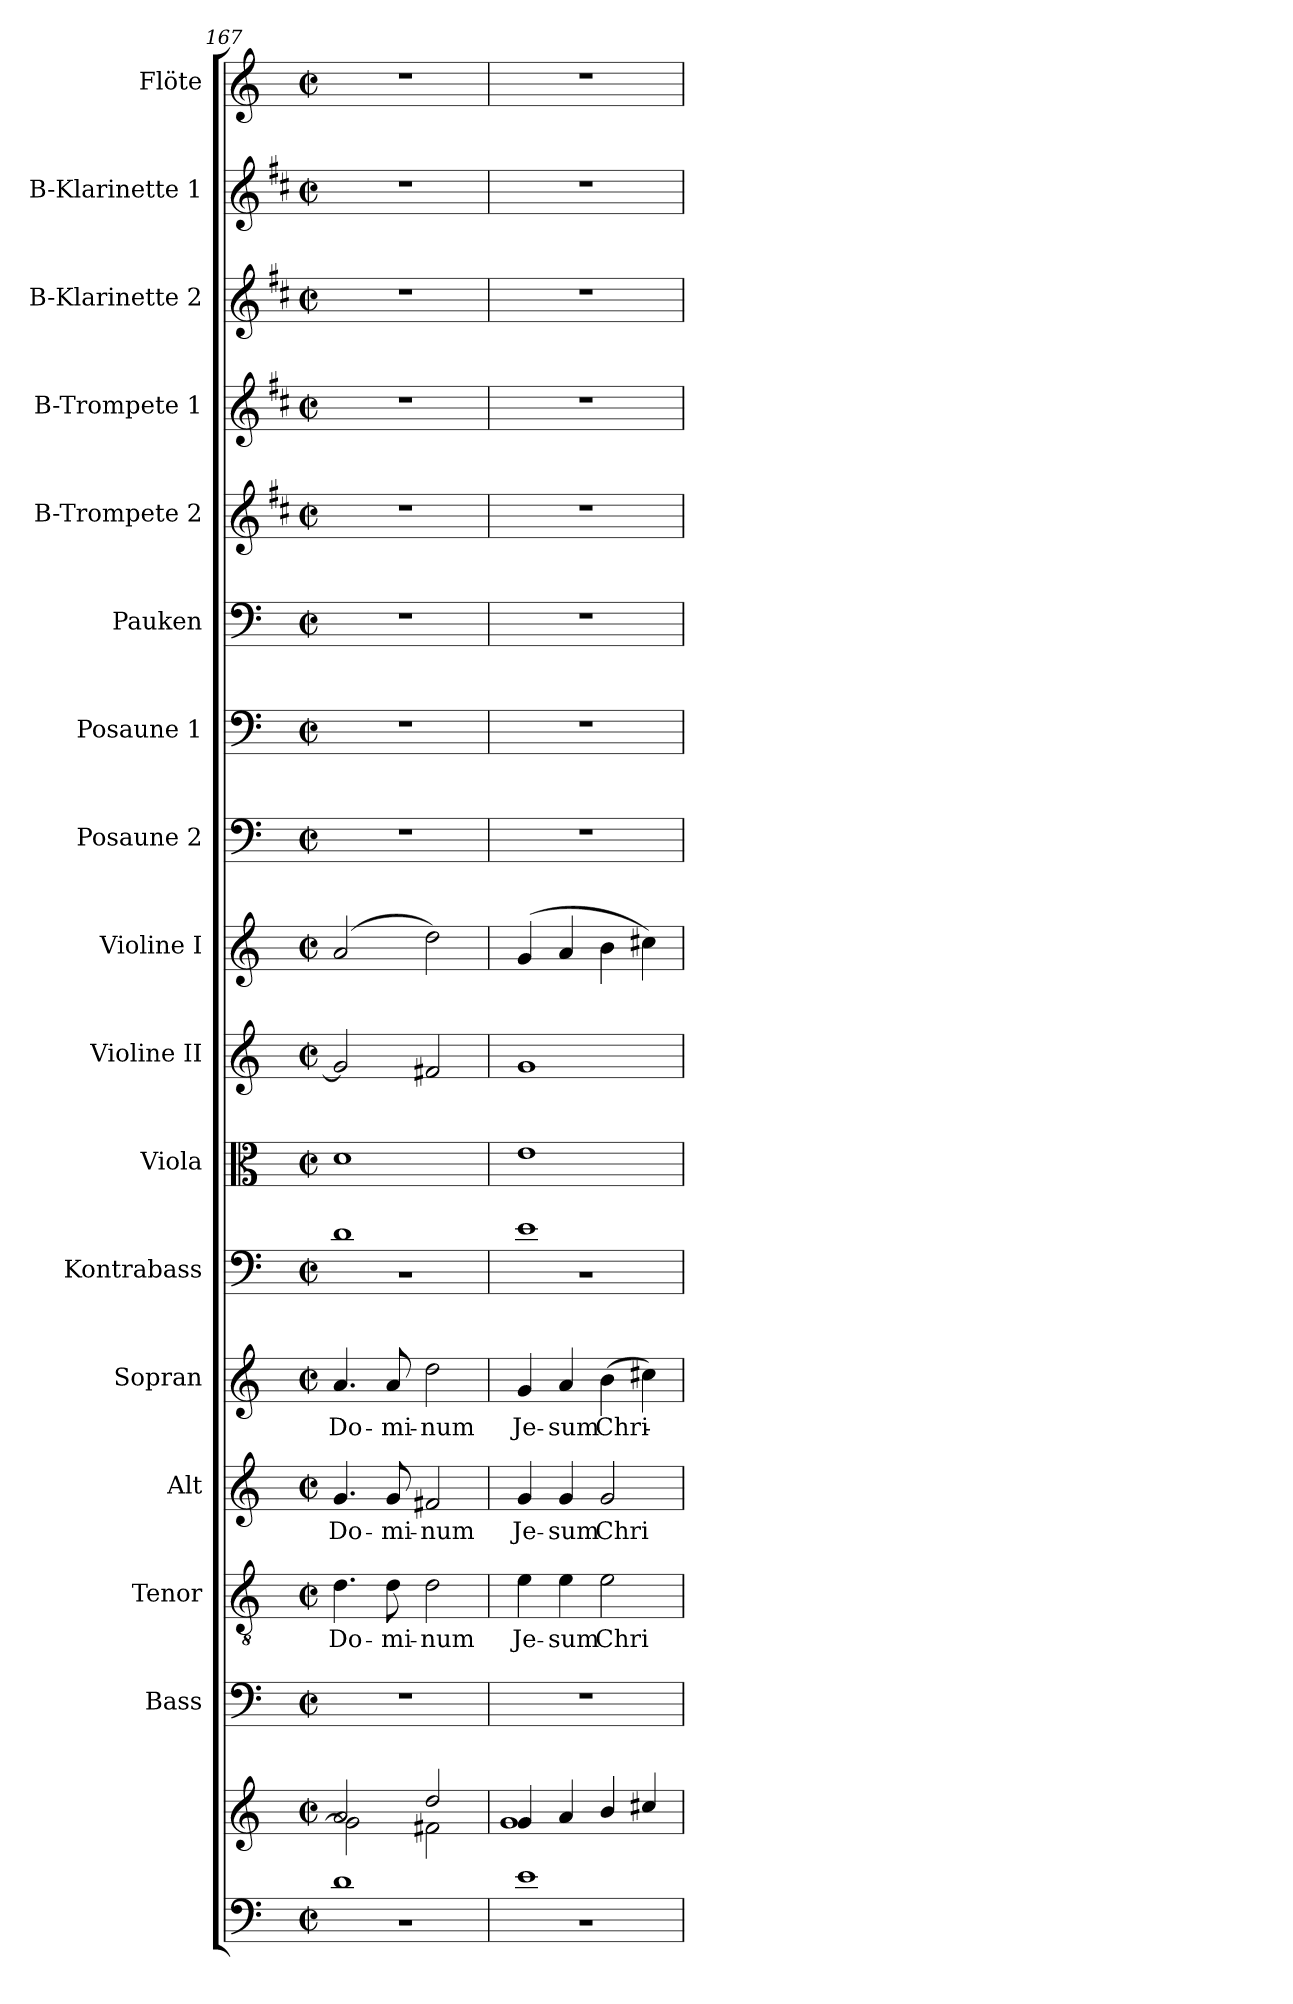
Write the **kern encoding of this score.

**kern	**kern	**kern	**kern	**text	**kern	**text	**kern	**text	**kern	**kern	**kern	**kern	**kern	**kern	**kern	**kern	**kern	**kern	**kern	**kern
*part17	*part17	*part16	*part15	*part15	*part14	*part14	*part13	*part13	*part12	*part11	*part10	*part9	*part8	*part7	*part6	*part5	*part4	*part3	*part2	*part1
*staff18	*staff17	*staff16	*staff15	*staff15	*staff14	*staff14	*staff13	*staff13	*staff12	*staff11	*staff10	*staff9	*staff8	*staff7	*staff6	*staff5	*staff4	*staff3	*staff2	*staff1
*	*	*I"Bass	*I"Tenor	*	*I"Alt	*	*I"Sopran	*	*I"Kontrabass	*I"Viola	*I"Violine II	*I"Violine I	*I"Posaune 2	*I"Posaune 1	*I"Pauken	*I"B-Trompete 2	*I"B-Trompete 1	*I"B-Klarinette 2	*I"B-Klarinette 1	*I"Flöte
*	*	*I'B.	*I'T.	*	*I'A.	*	*I'S.	*	*I'Kb.	*I'Vla.	*I'Vl. II	*I'Vl. I	*I'Pos. 2	*I'Pos. 1	*I'Pk.	*I'B Trp. 2	*I'B Trp. 1	*I'B Kl. 2	*I'B Kl. 1	*I'Fl.
*clefF4	*clefG2	*clefF4	*clefGv2	*	*clefG2	*	*clefG2	*	*clefF4	*clefC3	*clefG2	*clefG2	*clefF4	*clefF4	*clefF4	*clefG2	*clefG2	*clefG2	*clefG2	*clefG2
*	*	*	*	*	*	*	*	*	*ITrd7c12	*	*	*	*	*	*	*ITrd1c2	*ITrd1c2	*ITrd1c2	*ITrd1c2	*
*k[]	*k[]	*k[]	*k[]	*	*k[]	*	*k[]	*	*k[]	*k[]	*k[]	*k[]	*k[]	*k[]	*k[]	*k[]	*k[]	*k[]	*k[]	*k[]
*C:	*C:	*C:	*C:	*	*C:	*	*C:	*	*C:	*C:	*C:	*C:	*C:	*C:	*C:	*C:	*C:	*C:	*C:	*C:
*M2/2	*M2/2	*M2/2	*M2/2	*	*M2/2	*	*M2/2	*	*M2/2	*M2/2	*M2/2	*M2/2	*M2/2	*M2/2	*M2/2	*M2/2	*M2/2	*M2/2	*M2/2	*M2/2
*met(c|)	*met(c|)	*met(c|)	*met(c|)	*	*met(c|)	*	*met(c|)	*	*met(c|)	*met(c|)	*met(c|)	*met(c|)	*met(c|)	*met(c|)	*met(c|)	*met(c|)	*met(c|)	*met(c|)	*met(c|)	*met(c|)
=167	=167	=167	=167	=167	=167	=167	=167	=167	=167	=167	=167	=167	=167	=167	=167	=167	=167	=167	=167	=167
*^	*^	*	*	*	*	*	*	*	*	*	*	*	*	*	*	*	*	*	*	*
!	!	!	!	!	!	!LO:LY:b	!	!LO:LY:b	!	!LO:LY:b	!	!	!	!	!	!	!	!	!	!	!	!
*	*	*	*	*	*	*	*	*	*	*	*^	*	*	*	*	*	*	*	*	*	*	*
1d	1r	2a/	2g\]	1r	4.d\	Do-	4.g/	Do-	4.a/	Do-	1D	1r	1d	2g/]	(2a/	1r	1r	1r	1r	1r	1r	1r	1r
!	!	!	!	!	!	!LO:LY:b	!	!LO:LY:b	!	!LO:LY:b	!	!	!	!	!	!	!	!	!	!	!	!	!
.	.	.	.	.	8d\	-mi-	8g/	-mi-	8a/	-mi-	.	.	.	.	.	.	.	.	.	.	.	.	.
!	!	!	!	!	!	!LO:LY:b	!	!LO:LY:b	!	!LO:LY:b	!	!	!	!	!	!	!	!	!	!	!	!	!
.	.	2dd/	2f#X\	.	2d\	-num	2f#X/	-num	2dd\	-num	.	.	.	2f#X/	2dd\)	.	.	.	.	.	.	.	.
=168	=168	=168	=168	=168	=168	=168	=168	=168	=168	=168	=168	=168	=168	=168	=168	=168	=168	=168	=168	=168	=168	=168	=168
!	!	!	!	!	!	!LO:LY:b	!	!LO:LY:b	!	!LO:LY:b	!	!	!	!	!	!	!	!	!	!	!	!	!
1e	1r	4g/	1g	1r	4e\	Je-	4g/	Je-	4g/	Je-	1E	1r	1e	1g	(4g/	1r	1r	1r	1r	1r	1r	1r	1r
!	!	!	!	!	!	!LO:LY:b	!	!LO:LY:b	!	!LO:LY:b	!	!	!	!	!	!	!	!	!	!	!	!	!
.	.	4a/	.	.	4e\	-sum	4g/	-sum	4a/	-sum	.	.	.	.	4a/	.	.	.	.	.	.	.	.
!	!	!	!	!	!	!LO:LY:b	!	!LO:LY:b	!	!LO:LY:b	!	!	!	!	!	!	!	!	!	!	!	!	!
.	.	4b/	.	.	2e\	Chri-	2g/	Chri-	(>4b\	Chri-	.	.	.	.	4b\	.	.	.	.	.	.	.	.
.	.	(4cc#X/	.	.	.	.	.	.	4cc#X\)	.	.	.	.	.	4cc#X\)	.	.	.	.	.	.	.	.
*v	*v	*	*	*	*	*	*	*	*	*	*v	*v	*	*	*	*	*	*	*	*	*	*	*
*	*v	*v	*	*	*	*	*	*	*	*	*	*	*	*	*	*	*	*	*	*	*
=	=	=	=	=	=	=	=	=	=	=	=	=	=	=	=	=	=	=	=	=
*-	*-	*-	*-	*-	*-	*-	*-	*-	*-	*-	*-	*-	*-	*-	*-	*-	*-	*-	*-	*-
